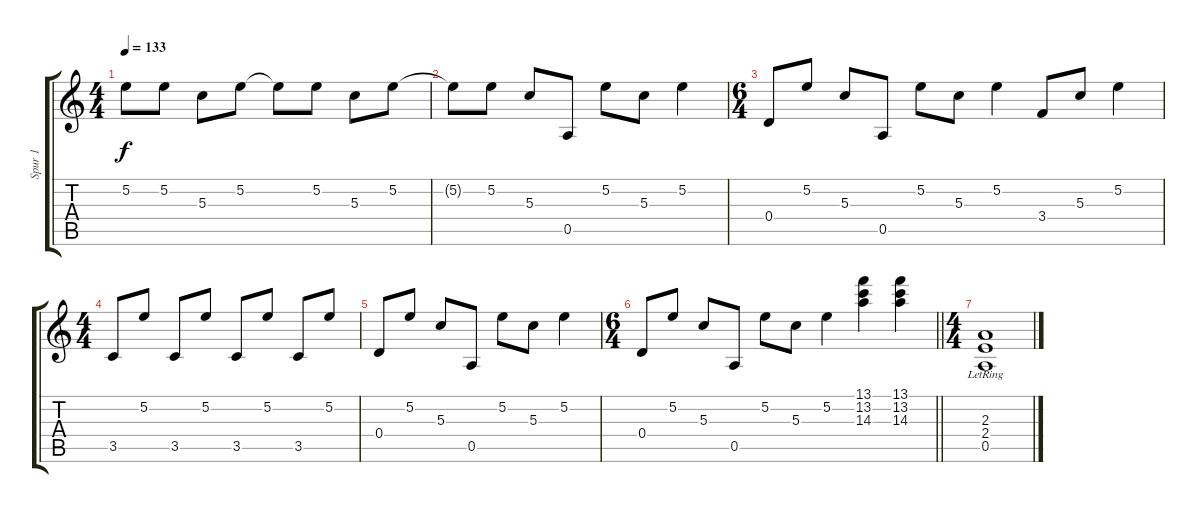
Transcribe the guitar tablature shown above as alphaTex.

\track ("Spur 1" "Spur 1") {instrument overdrivenguitar}
\staff {score tabs}
\tuning (E4 B3 G3 D3 A2 E2) {hide}
\ts (4 4)
\tempo 133
\clef g2
\ks c
5.2.8{dy f} 5.2.8 5.3.8 5.2.8 5.2{t}.8 5.2.8 5.3.8 5.2.8 |
5.2{t}.8 5.2.8 5.3.8 0.5.8 5.2.8 5.3.8 5.2.4 |
\ts (6 4)
0.4.8 5.2.8 5.3.8 0.5.8 5.2.8 5.3.8 5.2.4 3.4.8 5.3.8 5.2.4 |
\ts (4 4)
3.5.8 5.2.8 3.5.8 5.2.8 3.5.8 5.2.8 3.5.8 5.2.8 |
0.4.8 5.2.8 5.3.8 0.5.8 5.2.8 5.3.8 5.2.4 |
\ts (6 4)
\barLineRight lightlight
0.4.8 5.2.8 5.3.8 0.5.8 5.2.8 5.3.8 5.2.4 (13.1 13.2 14.3).4 (13.1 13.2 14.3).4 |
\ts (4 4)
(2.3{lr} 2.4 0.5{lr}).1
